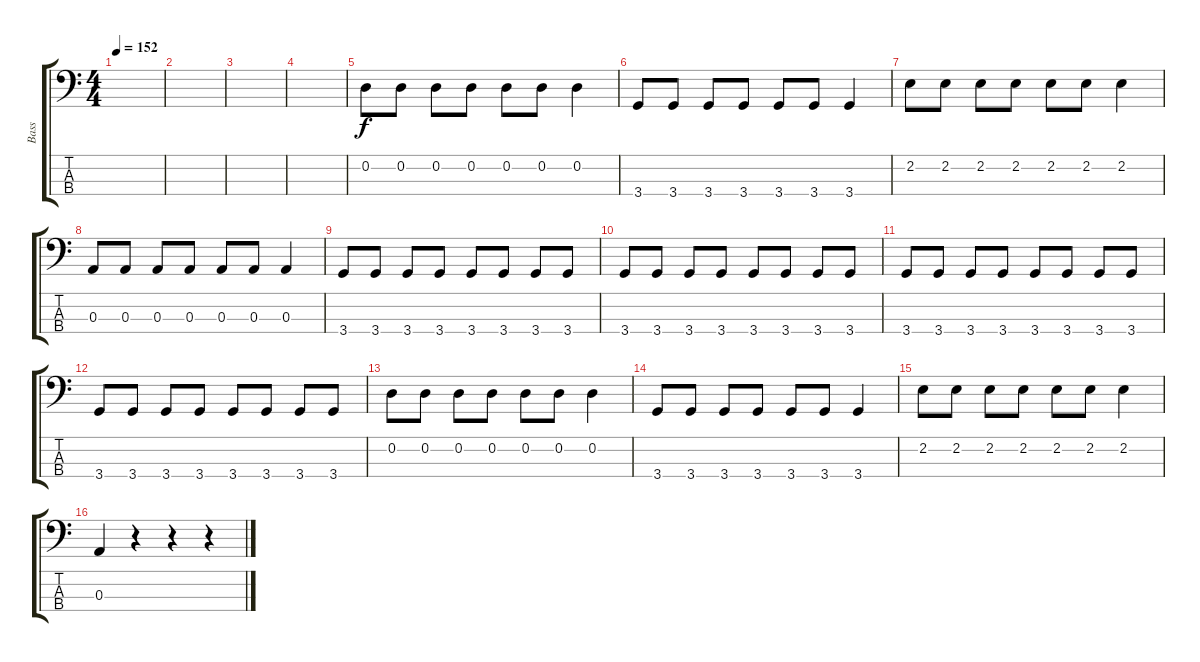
\track ("Bass" "Bass") {instrument electricbassfinger}
\staff {score tabs}
\tuning (G2 D2 A1 E1) {hide}
\ts (4 4)
\tempo 152
\clef f4
\ks c
|
|
|
|
0.2.8 0.2.8 0.2.8 0.2.8 0.2.8 0.2.8 0.2.4 |
3.4.8 3.4.8 3.4.8 3.4.8 3.4.8 3.4.8 3.4.4 |
2.2.8 2.2.8 2.2.8 2.2.8 2.2.8 2.2.8 2.2.4 |
0.3.8 0.3.8 0.3.8 0.3.8 0.3.8 0.3.8 0.3.4 |
3.4.8 3.4.8 3.4.8 3.4.8 3.4.8 3.4.8 3.4.8 3.4.8 |
3.4.8 3.4.8 3.4.8 3.4.8 3.4.8 3.4.8 3.4.8 3.4.8 |
3.4.8 3.4.8 3.4.8 3.4.8 3.4.8 3.4.8 3.4.8 3.4.8 |
3.4.8 3.4.8 3.4.8 3.4.8 3.4.8 3.4.8 3.4.8 3.4.8 |
0.2.8 0.2.8 0.2.8 0.2.8 0.2.8 0.2.8 0.2.4 |
3.4.8 3.4.8 3.4.8 3.4.8 3.4.8 3.4.8 3.4.4 |
2.2.8 2.2.8 2.2.8 2.2.8 2.2.8 2.2.8 2.2.4 |
0.3.4 r.4 r.4 r.4
